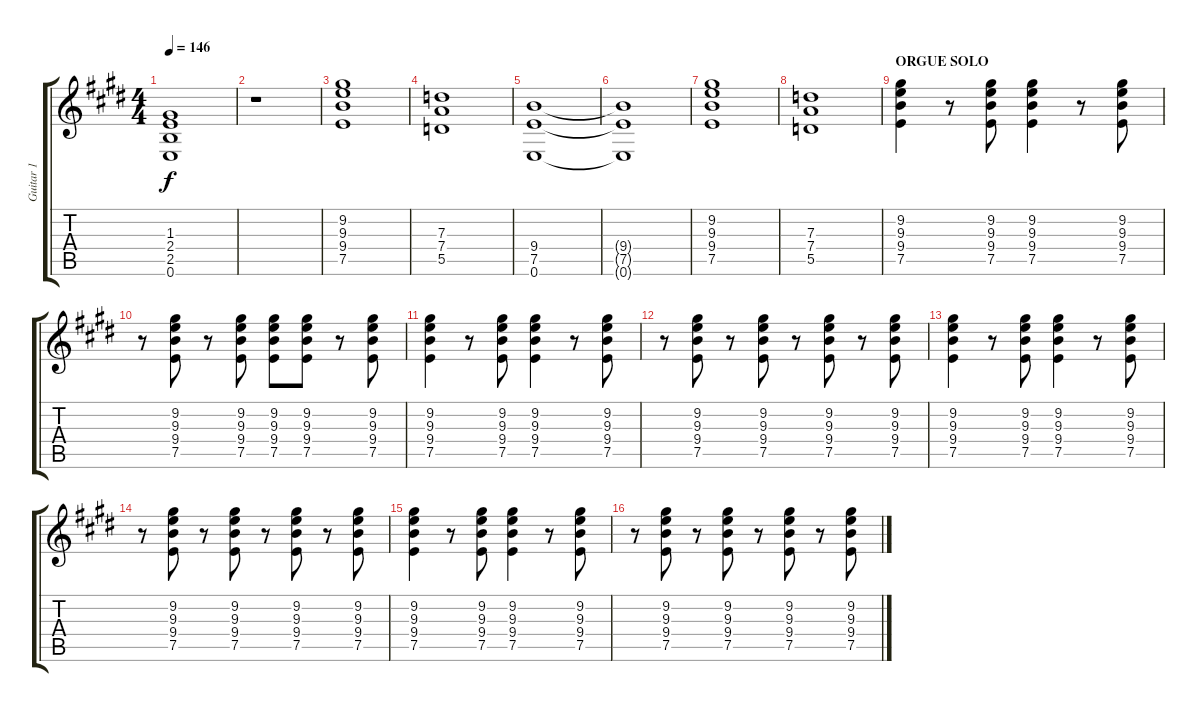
\track ("Guitar 1" "Guitar 1") {instrument distortionguitar}
\staff {score tabs}
\tuning (E4 B3 G3 D3 A2 E2) {hide}
\ts (4 4)
\tempo 146
\clef g2
\ks e
(1.3{t} 2.4{t} 2.5{t} 0.6{t}).1{dy f} |
r.1 |
(9.2 9.3 9.4 7.5).1 |
(7.3 7.4 5.5).1 |
(9.4 7.5 0.6).1 |
(9.4{t} 7.5{t} 0.6{t}).1 |
(9.2 9.3 9.4 7.5).1 |
(7.3 7.4 5.5).1 |
\section ("" "ORGUE SOLO")
(9.2 9.3 9.4 7.5).4 r.8 (9.2 9.3 9.4 7.5).8 (9.2 9.3 9.4 7.5).4 r.8 (9.2 9.3 9.4 7.5).8 |
r.8 (9.2 9.3 9.4 7.5).8 r.8 (9.2 9.3 9.4 7.5).8 (9.2 9.3 9.4 7.5).8 (9.2 9.3 9.4 7.5).8 r.8 (9.2 9.3 9.4 7.5).8 |
(9.2 9.3 9.4 7.5).4 r.8 (9.2 9.3 9.4 7.5).8 (9.2 9.3 9.4 7.5).4 r.8 (9.2 9.3 9.4 7.5).8 |
r.8 (9.2 9.3 9.4 7.5).8 r.8 (9.2 9.3 9.4 7.5).8 r.8 (9.2 9.3 9.4 7.5).8 r.8 (9.2 9.3 9.4 7.5).8 |
(9.2 9.3 9.4 7.5).4 r.8 (9.2 9.3 9.4 7.5).8 (9.2 9.3 9.4 7.5).4 r.8 (9.2 9.3 9.4 7.5).8 |
r.8 (9.2 9.3 9.4 7.5).8 r.8 (9.2 9.3 9.4 7.5).8 r.8 (9.2 9.3 9.4 7.5).8 r.8 (9.2 9.3 9.4 7.5).8 |
(9.2 9.3 9.4 7.5).4 r.8 (9.2 9.3 9.4 7.5).8 (9.2 9.3 9.4 7.5).4 r.8 (9.2 9.3 9.4 7.5).8 |
r.8 (9.2 9.3 9.4 7.5).8 r.8 (9.2 9.3 9.4 7.5).8 r.8 (9.2 9.3 9.4 7.5).8 r.8 (9.2 9.3 9.4 7.5).8
